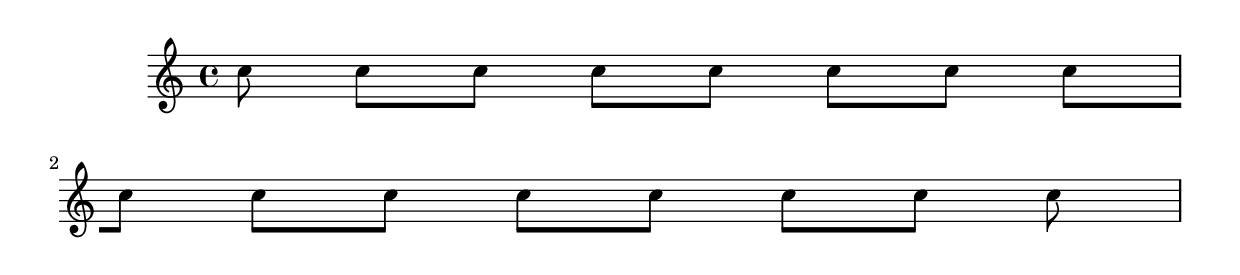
%% Do not edit this file; it is automatically
%% generated from LSR http://lsr.dsi.unimi.it
%% This file is in the public domain.
\version "2.13.4"

\header {
  lsrtags = "rhythms"

%% Translation of GIT committish: b2d4318d6c53df8469dfa4da09b27c15a374d0ca
  texidoces = "
Normalmente están prohibidos los saltos de línea si las barras
atraviesan las líneas divisorias.  Se puede cambiar este
comportamiento como se muestra aquí:

"
  doctitlees = "Barras que atraviesan saltos de línea"


%% Translation of GIT committish: d96023d8792c8af202c7cb8508010c0d3648899d
texidocde = "
Zeilenumbrüche sind normalerweise während Balken verboten.  Das kann geändert
werden.

"
  doctitlede = "Balken über Zeilenumbrüche"



%% Translation of GIT committish: b3196fadd8f42d05ba35e8ac42f7da3caf8a3079

  texidocfr = "
Il est normalement impensable qu'un saut de ligne tombe au milieu d'une
ligature.  LilyPond permet néanmoins de l'obtenir.

"
  doctitlefr = "Ligature au moment d'un saut de ligne"

  texidoc = "
Line breaks are normally forbidden when beams cross bar lines. This
behavior can be changed as shown:

"
  doctitle = "Beams across line breaks"
} % begin verbatim

\relative c'' {
  \override Beam #'breakable = ##t
  c8 c[ c] c[ c] c[ c] c[ \break
  c8] c[ c] c[ c] c[ c] c
}


